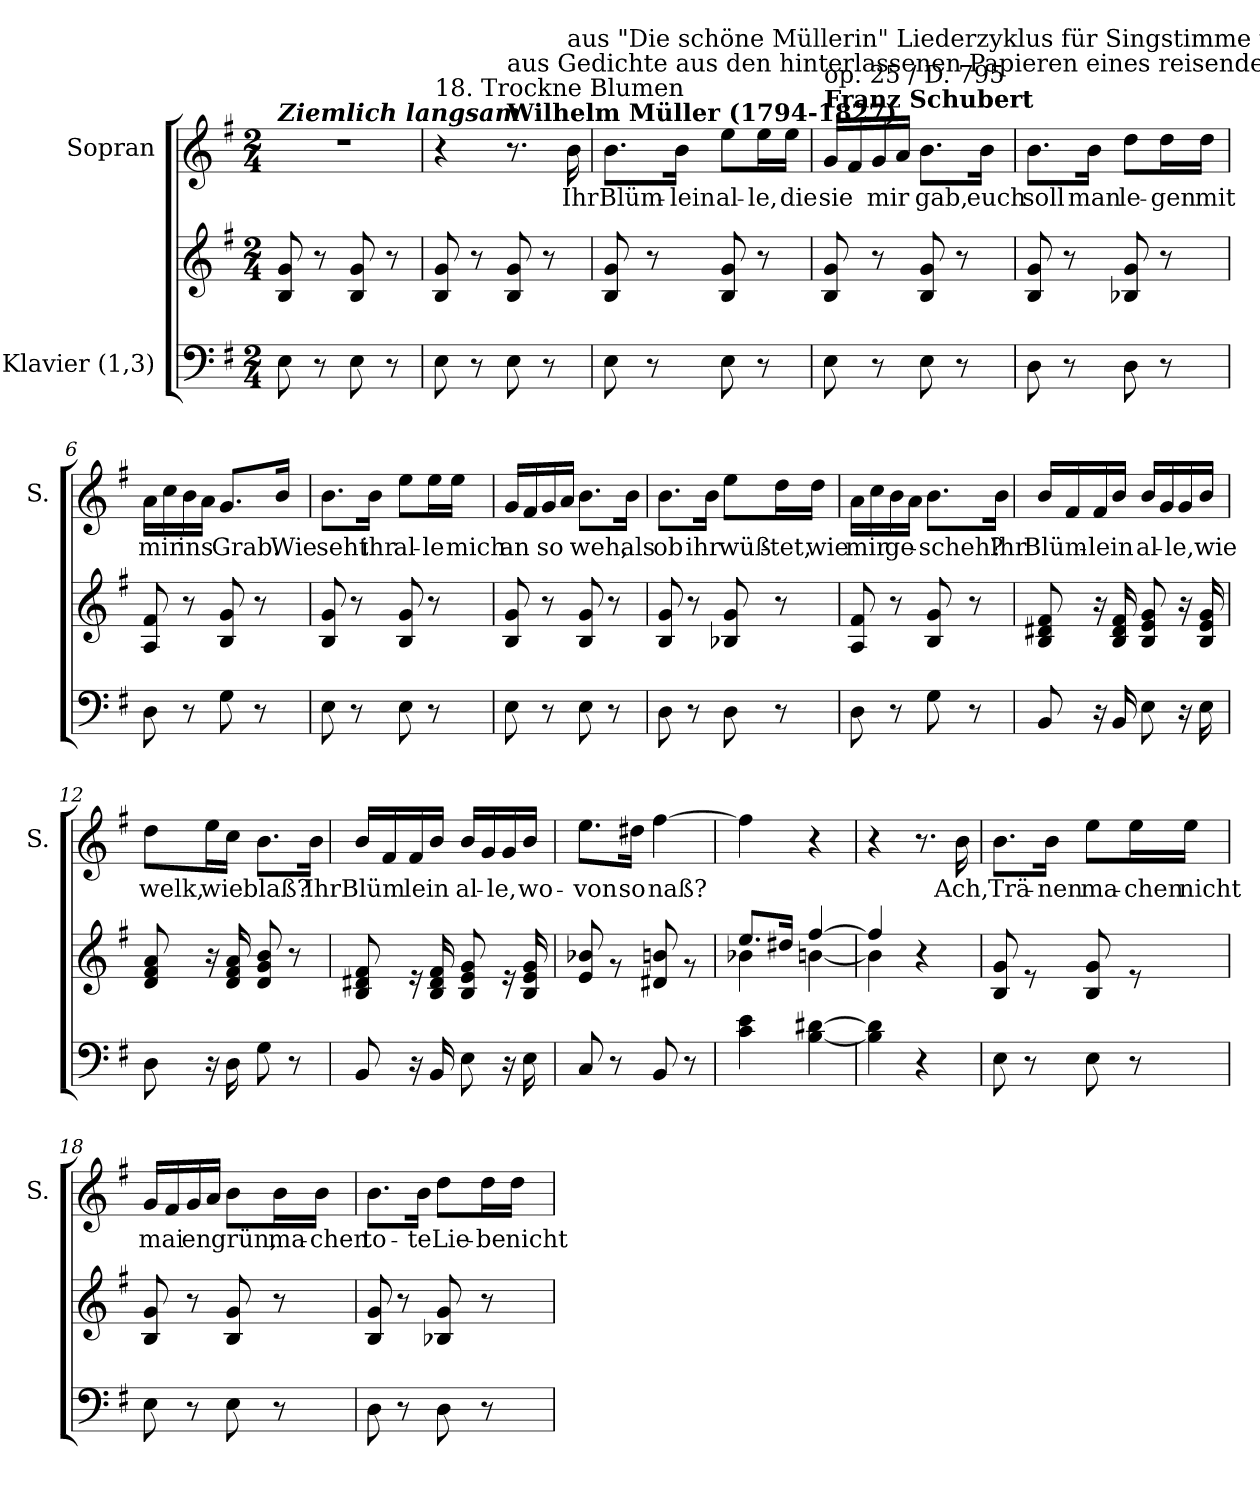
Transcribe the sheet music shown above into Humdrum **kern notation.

**kern	**kern	**kern	**text
*part2	*part2	*part1	*part1
*staff3	*staff2	*staff1	*staff1
*I"Klavier (1,3)	*	*I"Sopran	*
*	*	*I'S.	*
*clefF4	*clefG2	*clefG2	*
*k[f#]	*k[f#]	*k[f#]	*
*M2/4	*M2/4	*M2/4	*
=1	=1	=1	=1
!	!	!LO:TX:a:Bi:t=Ziemlich langsam	!
8E\	8B/ 8g/	2r	.
8r	8r	.	.
8E\	8B/ 8g/	.	.
8r	8r	.	.
=2	=2	=2	=2
!	!	!LO:TX:a:t=18. Trockne Blumen	!
8E\	8B/ 8g/	4r	.
8r	8r	.	.
!	!	!LO:TX:a:B:t=Wilhelm Müller (1794-1827)	!
!	!	!LO:TX:a:t=aus Gedichte aus den hinterlassenen Papieren eines reisenden Waldhornisten 1	!
8E\	8B/ 8g/	8.r	.
8r	8r	.	.
!	!	!LO:TX:a:t=aus "Die schöne Müllerin" Liederzyklus für Singstimme und Klavier	!
!	!	!	!LO:LY:b
.	.	16b\	Ihr
=3	=3	=3	=3
!	!	!	!LO:LY:b
8E\	8B/ 8g/	8.b\L	Blüm-
8r	8r	.	.
!	!	!	!LO:LY:b
.	.	16b\Jk	lein
!	!	!	!LO:LY:b
8E\	8B/ 8g/	8ee\L	al-
!	!	!	!LO:LY:b
8r	8r	16ee\L	le,
!	!	!	!LO:LY:b
.	.	16ee\JJ	die
=4	=4	=4	=4
!	!	!LO:TX:a:B:t=Franz Schubert	!
!	!	!LO:TX:a:t=op. 25 / D. 795	!
!	!	!	!LO:LY:b
8E\	8B/ 8g/	16g/LL	sie
.	.	16f#/	.
!	!	!	!LO:LY:b
8r	8r	16g/	mir
.	.	16a/JJ	.
!	!	!	!LO:LY:b
8E\	8B/ 8g/	8.b\L	gab,
8r	8r	.	.
!	!	!	!LO:LY:b
.	.	16b\Jk	euch
!!LO:LB:g=z
=5	=5	=5	=5
!	!	!	!LO:LY:b
8D\	8B/ 8g/	8.b\L	soll
8r	8r	.	.
!	!	!	!LO:LY:b
.	.	16b\Jk	man
!	!	!	!LO:LY:b
8D\	8B-X/ 8g/	8dd\L	le-
!	!	!	!LO:LY:b
8r	8r	16dd\L	gen
!	!	!	!LO:LY:b
.	.	16dd\JJ	mit
=6	=6	=6	=6
!	!	!	!LO:LY:b
8D\	8A/ 8f#/	16a\LL	mir
.	.	16cc\	.
!	!	!	!LO:LY:b
8r	8r	16b\	ins
.	.	16a\JJ	.
!	!	!	!LO:LY:b
8G\	8B/ 8g/	8.g/L	Grab.
8r	8r	.	.
!	!	!	!LO:LY:b
.	.	16b/Jk	Wie
=7	=7	=7	=7
!	!	!	!LO:LY:b
8E\	8B/ 8g/	8.b\L	seht
8r	8r	.	.
!	!	!	!LO:LY:b
.	.	16b\Jk	ihr
!	!	!	!LO:LY:b
8E\	8B/ 8g/	8ee\L	al-
!	!	!	!LO:LY:b
8r	8r	16ee\L	le
!	!	!	!LO:LY:b
.	.	16ee\JJ	mich
=8	=8	=8	=8
!	!	!	!LO:LY:b
8E\	8B/ 8g/	16g/LL	an
.	.	16f#/	.
!	!	!	!LO:LY:b
8r	8r	16g/	so
.	.	16a/JJ	.
!	!	!	!LO:LY:b
8E\	8B/ 8g/	8.b\L	weh,
8r	8r	.	.
!	!	!	!LO:LY:b
.	.	16b\Jk	als
!!LO:LB:g=z
=9	=9	=9	=9
!	!	!	!LO:LY:b
8D\	8B/ 8g/	8.b\L	ob
8r	8r	.	.
!	!	!	!LO:LY:b
.	.	16b\Jk	ihr
!	!	!	!LO:LY:b
8D\	8B-X/ 8g/	8ee\L	wüß-
!	!	!	!LO:LY:b
8r	8r	16dd\L	tet,
!	!	!	!LO:LY:b
.	.	16dd\JJ	wie
=10	=10	=10	=10
!	!	!	!LO:LY:b
8D\	8A/ 8f#/	16a\LL	mir
.	.	16cc\	.
!	!	!	!LO:LY:b
8r	8r	16b\	ge-
.	.	16a\JJ	.
!	!	!	!LO:LY:b
8G\	8B/ 8g/	8.b\L	scheh?
8r	8r	.	.
!	!	!	!LO:LY:b
.	.	16b\Jk	Ihr
=11	=11	=11	=11
!	!	!	!LO:LY:b
8BB/	8B/ 8d#X/ 8f#/	16b/LL	Blüm-
.	.	16f#/	.
!	!	!	!LO:LY:b
16r	16r	16f#/	lein
16BB/	16B/ 16d#/ 16f#/	16b/JJ	.
!	!	!	!LO:LY:b
8E\	8B/ 8e/ 8g/	16b/LL	al-
.	.	16g/	.
!	!	!	!LO:LY:b
16r	16r	16g/	le,
!	!	!	!LO:LY:b
16E\	16B/ 16e/ 16g/	16b/JJ	wie
!!LO:LB:g=z
=12	=12	=12	=12
!	!	!	!LO:LY:b
8D\	8d/ 8f#/ 8a/	8dd\L	welk,
!	!	!	!LO:LY:b
16r	16r	16ee\L	wie
16D\	16d/ 16f#/ 16a/	16cc\JJ	.
!	!	!	!LO:LY:b
8G\	8d/ 8g/ 8b/	8.b\L	blaß?
8r	8r	.	.
!	!	!	!LO:LY:b
.	.	16b\Jk	Ihr
!!LO:PB:g=z
=13	=13	=13	=13
*	*^	*	*
!	!	!	!	!LO:LY:b
8BB/	2ryy	8B/ 8d#X/ 8f#/	16b/LL	Blüm
.	.	.	16f#/	.
!	!	!	!	!LO:LY:b
16r	.	16r	16f#/	lein
16BB/	.	16B/ 16d#/ 16f#/	16b/JJ	.
!	!	!	!	!LO:LY:b
8E\	.	8B/ 8e/ 8g/	16b/LL	al-
.	.	.	16g/	.
!	!	!	!	!LO:LY:b
16r	.	16r	16g/	le,
!	!	!	!	!LO:LY:b
16E\	.	16B/ 16e/ 16g/	16b/JJ	wo-
=14	=14	=14	=14	=14
!	!	!	!	!LO:LY:b
8C/	2ryy	8e/ 8b-X/	8.ee\L	von
8r	.	8r	.	.
!	!	!	!	!LO:LY:b
.	.	.	16dd#X\Jk	so
!	!	!	!	!LO:LY:b
8BB/	.	8d#X/ 8bn/	[4ff#\	naß?
8r	.	8r	.	.
=15	=15	=15	=15	=15
4c\ 4e\	8.ee/L	4b-X\	4ff#\]	.
.	16dd#X/Jk	.	.	.
[4B\ [4d#X\	[4ff#/	[4bn\	4r	.
=16	=16	=16	=16	=16
4B\] 4d#\]	4ff#/]	4b\]	4r	.
4r	4ryy	4r	8.r	.
!	!	!	!	!LO:LY:b
.	.	.	16b\	Ach,
=17	=17	=17	=17	=17
!	!	!	!	!LO:LY:b
8E\	2ryy	8B/ 8g/	8.b\L	Trä-
8r	.	8r	.	.
!	!	!	!	!LO:LY:b
.	.	.	16b\Jk	nen
!	!	!	!	!LO:LY:b
8E\	.	8B/ 8g/	8ee\L	ma-
!	!	!	!	!LO:LY:b
8r	.	8r	16ee\L	chen
!	!	!	!	!LO:LY:b
.	.	.	16ee\JJ	nicht
*	*v	*v	*	*
!!LO:LB:g=z
=18	=18	=18	=18
!	!	!	!LO:LY:b
8E\	8B/ 8g/	16g/LL	mai
.	.	16f#/	.
!	!	!	!LO:LY:b
8r	8r	16g/	en
.	.	16a/JJ	.
!	!	!	!LO:LY:b
8E\	8B/ 8g/	8b\L	grün,
!	!	!	!LO:LY:b
8r	8r	16b\L	ma-
!	!	!	!LO:LY:b
.	.	16b\JJ	chen
=19	=19	=19	=19
!	!	!	!LO:LY:b
8D\	8B/ 8g/	8.b\L	to-
8r	8r	.	.
!	!	!	!LO:LY:b
.	.	16b\Jk	te
!	!	!	!LO:LY:b
8D\	8B-X/ 8g/	8dd\L	Lie-
!	!	!	!LO:LY:b
8r	8r	16dd\L	be
!	!	!	!LO:LY:b
.	.	16dd\JJ	nicht
=	=	=	=
*-	*-	*-	*-
